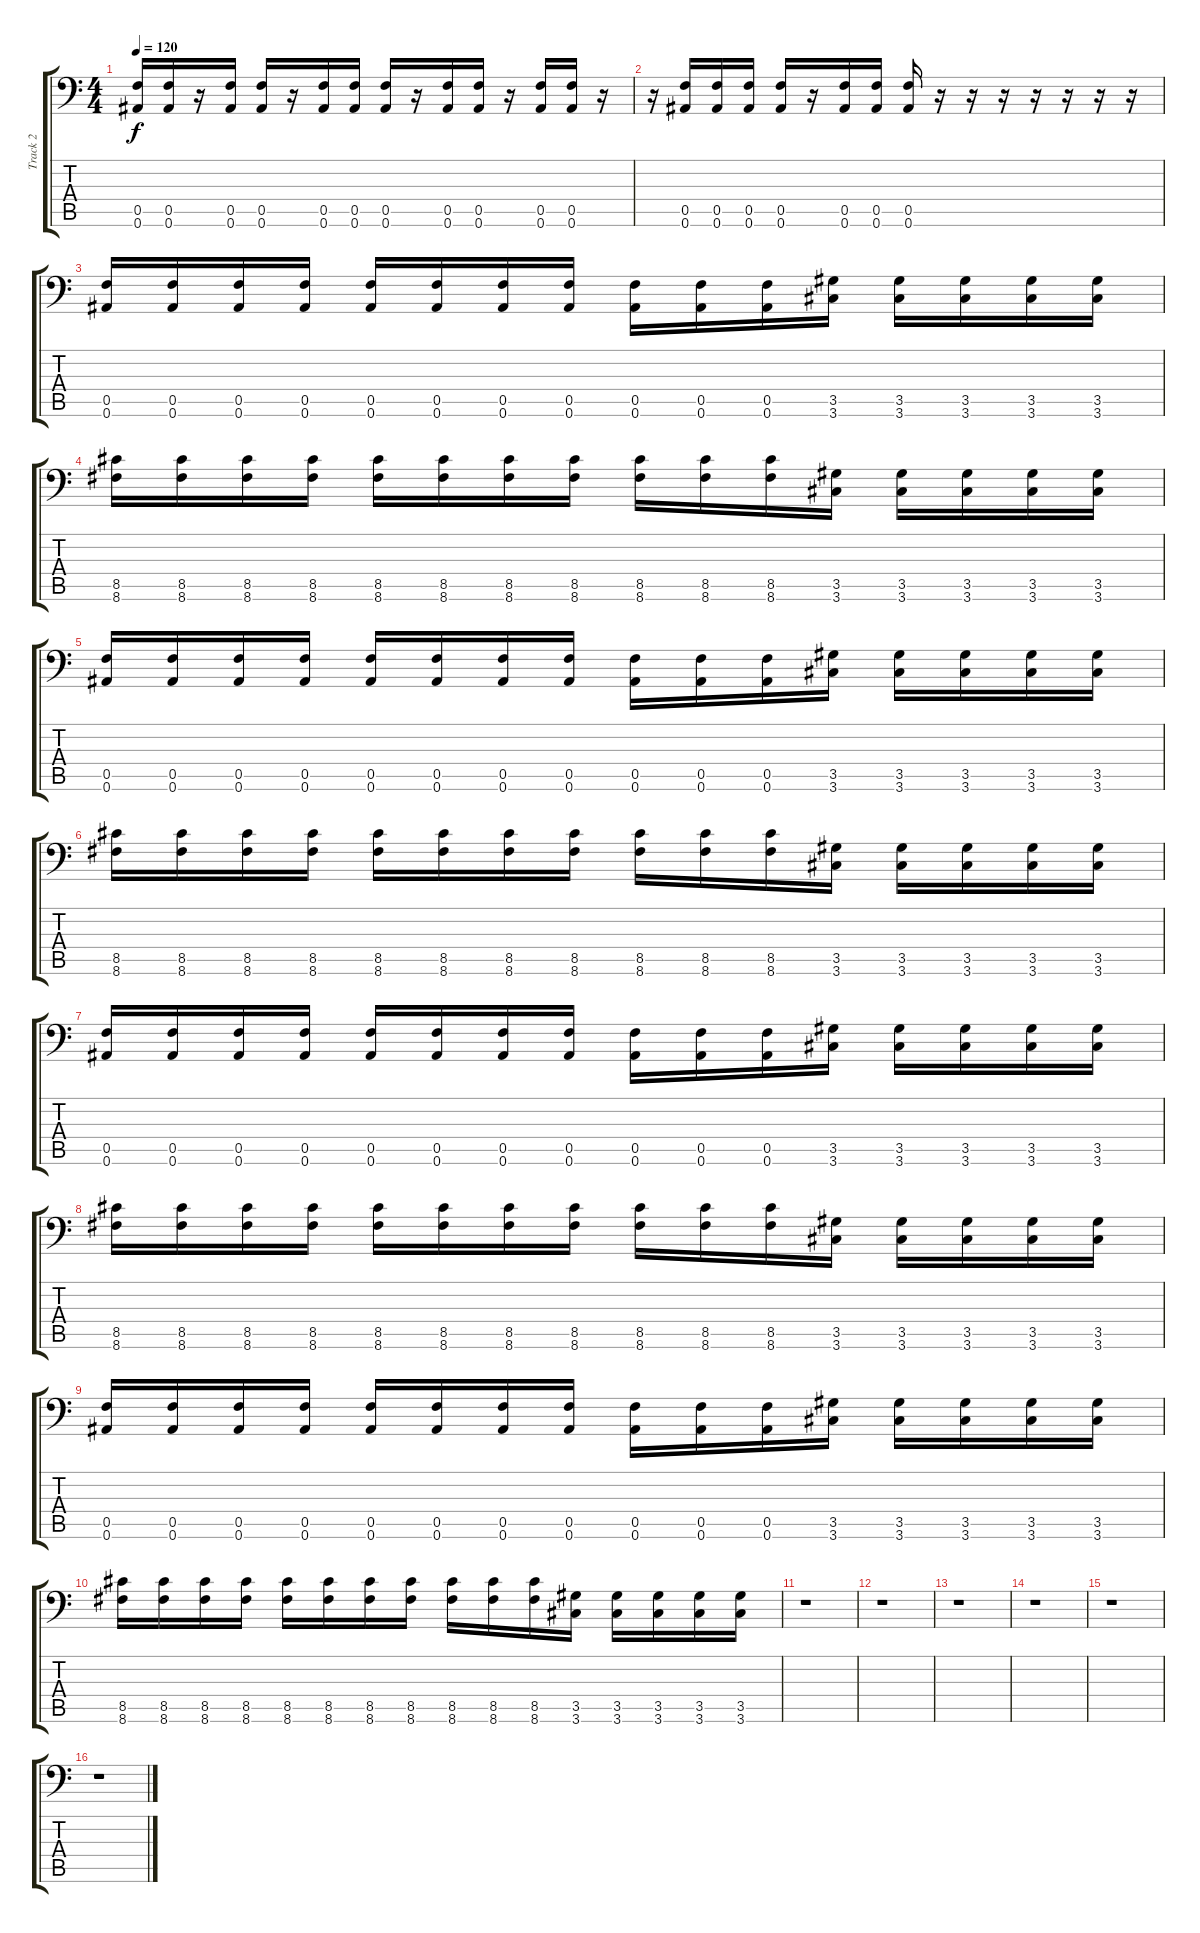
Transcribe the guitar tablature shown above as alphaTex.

\track ("Track 2" "Track 2") {instrument distortionguitar}
\staff {score tabs}
\tuning (C4 G3 Eb3 Bb2 F2 Bb1) {hide}
\ts (4 4)
\tempo 120
\clef f4
\ks c
(0.5 0.6).16{dy f} (0.5 0.6).16 r.16 (0.5 0.6).16 (0.5 0.6).16 r.16 (0.5 0.6).16 (0.5 0.6).16 (0.5 0.6).16 r.16 (0.5 0.6).16 (0.5 0.6).16 r.16 (0.5 0.6).16 (0.5 0.6).16 r.16 |
r.16 (0.5 0.6).16 (0.5 0.6).16 (0.5 0.6).16 (0.5 0.6).16 r.16 (0.5 0.6).16 (0.5 0.6).16 (0.5 0.6).16 r.16 r.16 r.16 r.16 r.16 r.16 r.16 |
(0.5 0.6).16 (0.5 0.6).16 (0.5 0.6).16 (0.5 0.6).16 (0.5 0.6).16 (0.5 0.6).16 (0.5 0.6).16 (0.5 0.6).16 (0.5 0.6).16 (0.5 0.6).16 (0.5 0.6).16 (3.5 3.6).16 (3.5 3.6).16 (3.5 3.6).16 (3.5 3.6).16 (3.5 3.6).16 |
(8.5 8.6).16 (8.5 8.6).16 (8.5 8.6).16 (8.5 8.6).16 (8.5 8.6).16 (8.5 8.6).16 (8.5 8.6).16 (8.5 8.6).16 (8.5 8.6).16 (8.5 8.6).16 (8.5 8.6).16 (3.5 3.6).16 (3.5 3.6).16 (3.5 3.6).16 (3.5 3.6).16 (3.5 3.6).16 |
(0.5 0.6).16 (0.5 0.6).16 (0.5 0.6).16 (0.5 0.6).16 (0.5 0.6).16 (0.5 0.6).16 (0.5 0.6).16 (0.5 0.6).16 (0.5 0.6).16 (0.5 0.6).16 (0.5 0.6).16 (3.5 3.6).16 (3.5 3.6).16 (3.5 3.6).16 (3.5 3.6).16 (3.5 3.6).16 |
(8.5 8.6).16 (8.5 8.6).16 (8.5 8.6).16 (8.5 8.6).16 (8.5 8.6).16 (8.5 8.6).16 (8.5 8.6).16 (8.5 8.6).16 (8.5 8.6).16 (8.5 8.6).16 (8.5 8.6).16 (3.5 3.6).16 (3.5 3.6).16 (3.5 3.6).16 (3.5 3.6).16 (3.5 3.6).16 |
(0.5 0.6).16 (0.5 0.6).16 (0.5 0.6).16 (0.5 0.6).16 (0.5 0.6).16 (0.5 0.6).16 (0.5 0.6).16 (0.5 0.6).16 (0.5 0.6).16 (0.5 0.6).16 (0.5 0.6).16 (3.5 3.6).16 (3.5 3.6).16 (3.5 3.6).16 (3.5 3.6).16 (3.5 3.6).16 |
(8.5 8.6).16 (8.5 8.6).16 (8.5 8.6).16 (8.5 8.6).16 (8.5 8.6).16 (8.5 8.6).16 (8.5 8.6).16 (8.5 8.6).16 (8.5 8.6).16 (8.5 8.6).16 (8.5 8.6).16 (3.5 3.6).16 (3.5 3.6).16 (3.5 3.6).16 (3.5 3.6).16 (3.5 3.6).16 |
(0.5 0.6).16 (0.5 0.6).16 (0.5 0.6).16 (0.5 0.6).16 (0.5 0.6).16 (0.5 0.6).16 (0.5 0.6).16 (0.5 0.6).16 (0.5 0.6).16 (0.5 0.6).16 (0.5 0.6).16 (3.5 3.6).16 (3.5 3.6).16 (3.5 3.6).16 (3.5 3.6).16 (3.5 3.6).16 |
(8.5 8.6).16 (8.5 8.6).16 (8.5 8.6).16 (8.5 8.6).16 (8.5 8.6).16 (8.5 8.6).16 (8.5 8.6).16 (8.5 8.6).16 (8.5 8.6).16 (8.5 8.6).16 (8.5 8.6).16 (3.5 3.6).16 (3.5 3.6).16 (3.5 3.6).16 (3.5 3.6).16 (3.5 3.6).16 |
r.1 |
r.1 |
r.1 |
r.1 |
r.1 |
r.1
